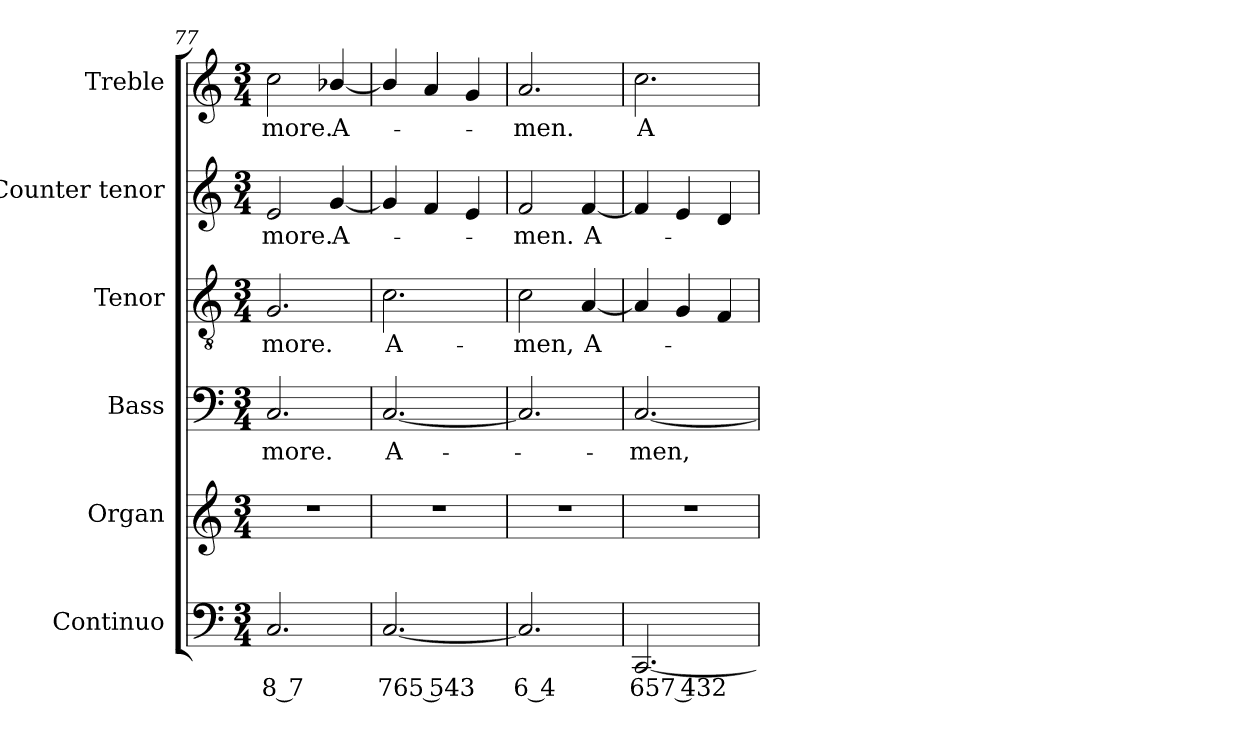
**kern	**text	**kern	**kern	**text	**kern	**text	**kern	**text	**kern	**text
*part6	*part6	*part5	*part4	*part4	*part3	*part3	*part2	*part2	*part1	*part1
*staff6	*staff6	*staff5	*staff4	*staff4	*staff3	*staff3	*staff2	*staff2	*staff1	*staff1
*I"Continuo	*	*I"Organ	*I"Bass	*	*I"Tenor	*	*I"Counter tenor	*	*I"Treble	*
*I'Cont.	*	*I'Org.	*I'B.	*	*I'T.	*	*	*	*	*
*clefF4	*	*clefG2	*clefF4	*	*clefGv2	*	*clefG2	*	*clefG2	*
*	*	*	*	*	*ITrd7c12	*	*	*	*	*
*k[]	*	*k[]	*k[]	*	*k[]	*	*k[]	*	*k[]	*
*C:	*	*C:	*C:	*	*C:	*	*C:	*	*C:	*
*M3/4	*	*M3/4	*M3/4	*	*M3/4	*	*M3/4	*	*M3/4	*
=77	=77	=77	=77	=77	=77	=77	=77	=77	=77	=77
!	!LO:LY:b:color=#000000	!LO:N:vis=1	!	!	!	!	!	!	!	!
!	!	!	!	!LO:LY:b:color=#000000	!	!	!	!	!	!
!	!	!	!	!	!	!LO:LY:b:color=#000000	!	!	!	!
!	!	!	!	!	!	!	!	!LO:LY:b:color=#000000	!	!
!	!	!	!	!	!	!	!	!	!	!LO:LY:b:color=#000000
2.Ci/	8 7	2.r	2.Ci/	-more.	2.GGi/	-more.	2ei/	-more.	2cci\	-more.
!	!	!	!	!	!	!	!	!LO:LY:b:color=#000000	!	!
!	!	!	!	!	!	!	!	!	!	!LO:LY:b:color=#000000
.	.	.	.	.	.	.	[4gi/	A-	[4b-Xi/	A-
=78	=78	=78	=78	=78	=78	=78	=78	=78	=78	=78
!	!LO:LY:b:color=#000000	!LO:N:vis=1	!	!	!	!	!	!	!	!
!	!	!	!	!LO:LY:b:color=#000000	!	!	!	!	!	!
!	!	!	!	!	!	!LO:LY:b:color=#000000	!	!	!	!
[2.Ci/	765 543	2.r	[2.Ci/	A-	2.Ci\	A-	4gi/]	.	4b-i/]	.
.	.	.	.	.	.	.	4fi/	.	4ai/	.
.	.	.	.	.	.	.	4ei/	.	4gi/	.
=79	=79	=79	=79	=79	=79	=79	=79	=79	=79	=79
!	!LO:LY:b:color=#000000	!LO:N:vis=1	!	!	!	!	!	!	!	!
!	!	!	!	!	!	!LO:LY:b:color=#000000	!	!	!	!
!	!	!	!	!	!	!	!	!LO:LY:b:color=#000000	!	!
!	!	!	!	!	!	!	!	!	!	!LO:LY:b:color=#000000
2.Ci/]	6 4	2.r	2.Ci/]	.	2Ci\	-men,	2fi/	-men.	2.ai/	-men.
!	!	!	!	!	!	!LO:LY:b:color=#000000	!	!	!	!
!	!	!	!	!	!	!	!	!LO:LY:b:color=#000000	!	!
.	.	.	.	.	[4AAi/	A-	[4fi/	A-	.	.
=80	=80	=80	=80	=80	=80	=80	=80	=80	=80	=80
!	!LO:LY:b:color=#000000	!LO:N:vis=1	!	!	!	!	!	!	!	!
!	!	!	!	!LO:LY:b:color=#000000	!	!	!	!	!	!
!	!	!	!	!	!	!	!	!	!	!LO:LY:b:color=#000000
[2.CCi/	657 432	2.r	[2.Ci/	-men,	4AAi/]	.	4fi/]	.	2.cci\	A-
.	.	.	.	.	4GGi/	.	4ei/	.	.	.
.	.	.	.	.	4FFi/	.	4di/	.	.	.
=	=	=	=	=	=	=	=	=	=	=
*-	*-	*-	*-	*-	*-	*-	*-	*-	*-	*-
